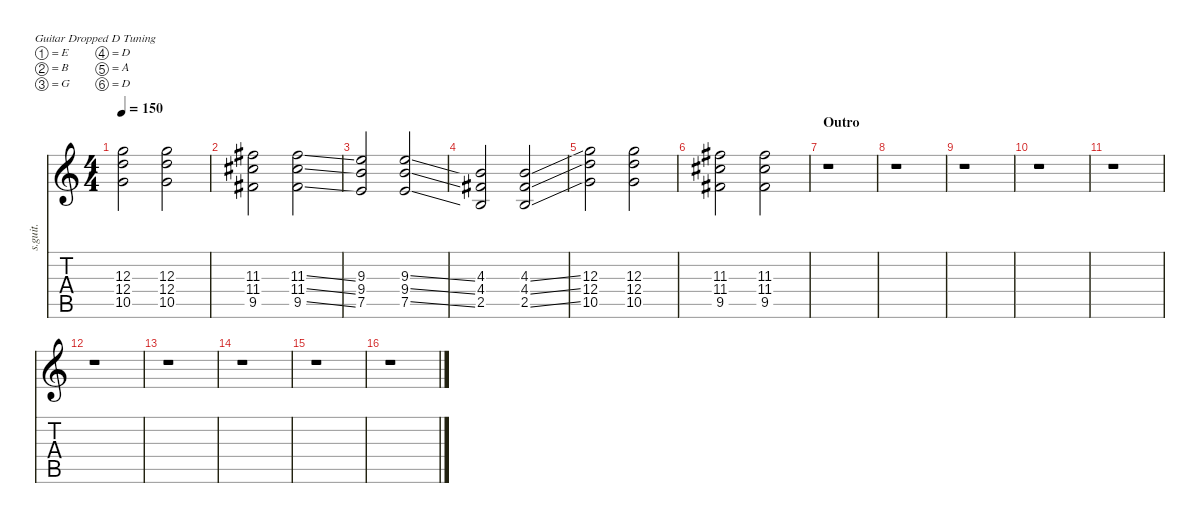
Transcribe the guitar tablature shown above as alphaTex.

\defaultSystemsLayout 4
\hideDynamics
\bracketExtendMode nobrackets
\track ("Richard Kruspe " "s.guit.") {instrument distortionguitar}
\staff {score tabs}
\tuning (E4 B3 G3 D3 A2 D2)
\ts (4 4)
\tempo 150
\clef g2
\ks c
(12.3 12.4 10.5).2{lyrics (0 "") lyrics (1 "") lyrics (2 "") lyrics (3 "") lyrics (4 "") dy f} (12.3 12.4 10.5).2{lyrics (0 "") lyrics (1 "") lyrics (2 "") lyrics (3 "") lyrics (4 "")} |
(11.3{acc #} 11.4{acc #} 9.5{acc #}).2{lyrics (0 "") lyrics (1 "") lyrics (2 "") lyrics (3 "") lyrics (4 "")} (11.3{ss acc #} 11.4{ss acc #} 9.5{ss acc #}).2{lyrics (0 "") lyrics (1 "") lyrics (2 "") lyrics (3 "") lyrics (4 "")} |
(9.3 9.4 7.5).2{lyrics (0 "") lyrics (1 "") lyrics (2 "") lyrics (3 "") lyrics (4 "")} (9.3{ss} 9.4{ss} 7.5{ss}).2{lyrics (0 "") lyrics (1 "") lyrics (2 "") lyrics (3 "") lyrics (4 "")} |
(4.3 4.4{acc #} 2.5).2{lyrics (0 "") lyrics (1 "") lyrics (2 "") lyrics (3 "") lyrics (4 "")} (4.3{ss} 4.4{ss acc #} 2.5{ss}).2{lyrics (0 "") lyrics (1 "") lyrics (2 "") lyrics (3 "") lyrics (4 "")} |
(12.3 12.4 10.5).2{lyrics (0 "") lyrics (1 "") lyrics (2 "") lyrics (3 "") lyrics (4 "")} (12.3 12.4 10.5).2{lyrics (0 "") lyrics (1 "") lyrics (2 "") lyrics (3 "") lyrics (4 "")} |
(11.3{acc #} 11.4{acc #} 9.5{acc #}).2{lyrics (0 "") lyrics (1 "") lyrics (2 "") lyrics (3 "") lyrics (4 "")} (11.3{acc #} 11.4{acc #} 9.5{acc #}).2{lyrics (0 "") lyrics (1 "") lyrics (2 "") lyrics (3 "") lyrics (4 "")} |
\section ("" "Outro")
r.1 |
r.1 |
r.1 |
r.1 |
r.1 |
r.1 |
r.1 |
r.1 |
r.1 |
r.1
